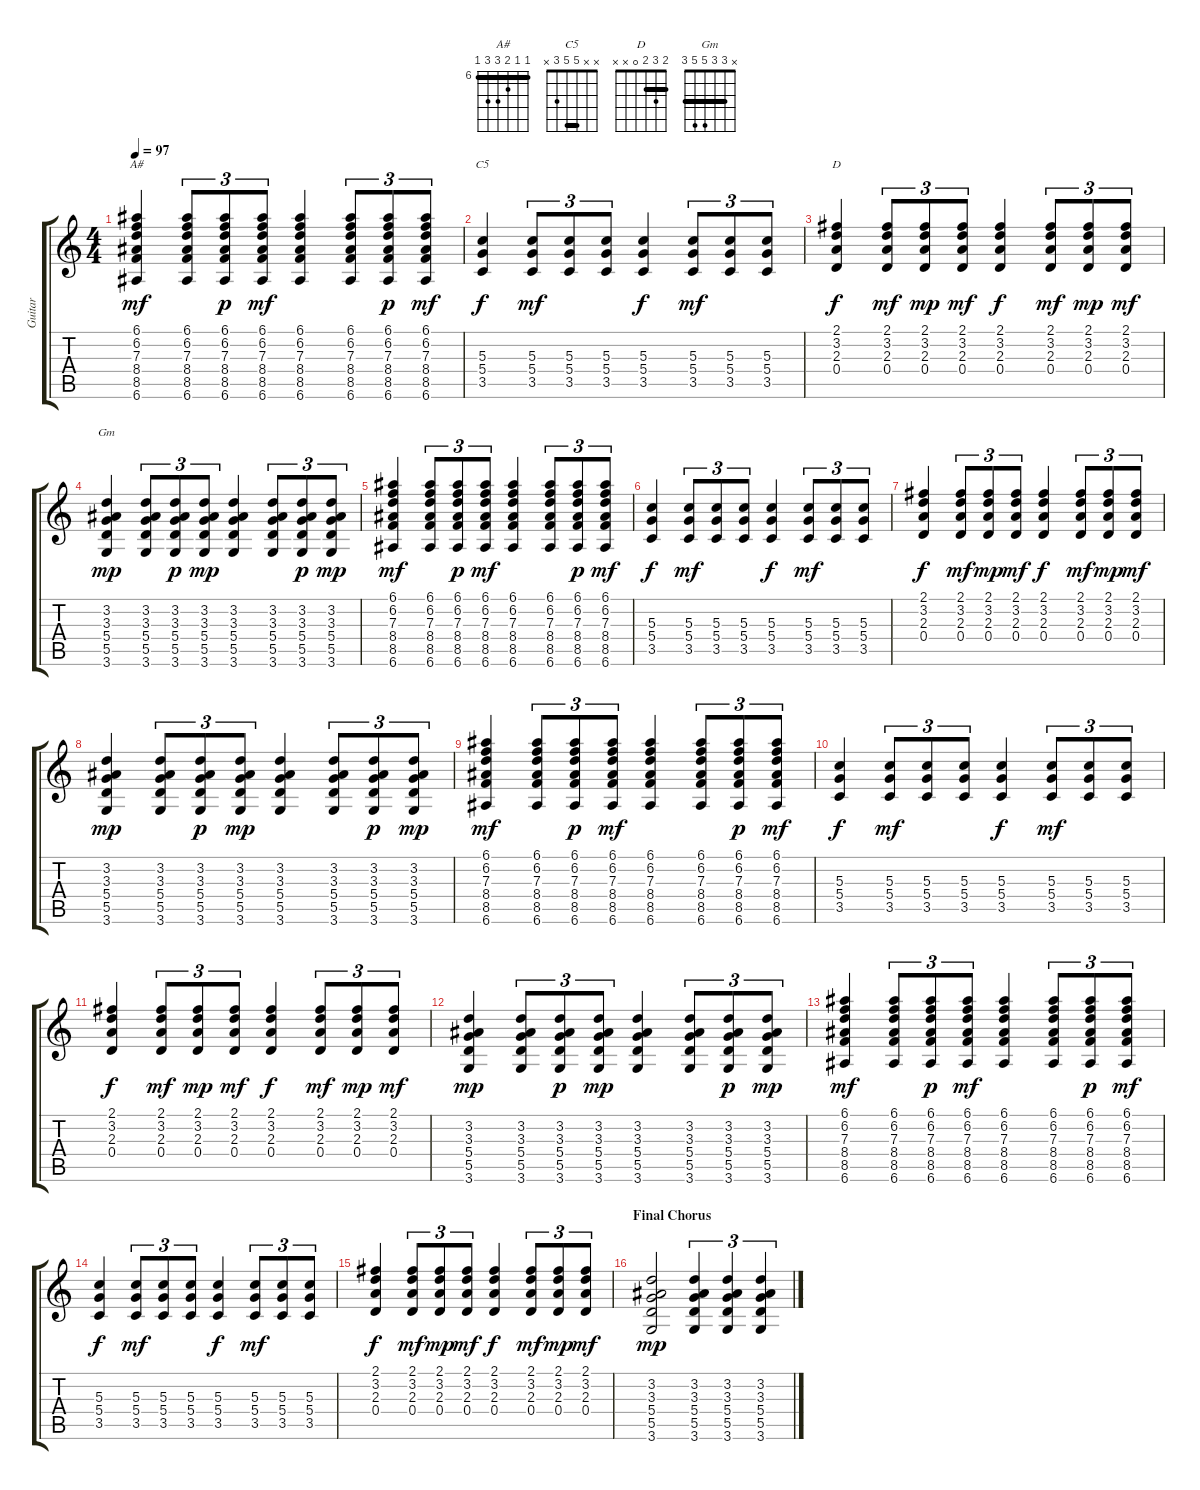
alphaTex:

\track ("Guitar" "Guitar") {instrument acousticguitarsteel}
\staff {score tabs}
\tuning (E4 B3 G3 D3 A2 E2) {hide}
\chord ("A#" 6 6 7 8 8 6) {firstfret 6 barre 6}
\chord ("C5" x x 5 5 3 x) {barre 5}
\chord ("D" 2 3 2 0 x x) {barre 2}
\chord ("Gm" x 3 3 5 5 3) {barre 3}
\ts (4 4)
\tempo 97
\clef g2
\ks c
(6.1 6.2 7.3 8.4 8.5 6.6).4{ch "A#" dy mf} (6.1 6.2 7.3 8.4 8.5 6.6).8{tu (3 2)} (6.1 6.2 7.3 8.4 8.5 6.6).8{tu (3 2) dy p} (6.1 6.2 7.3 8.4 8.5 6.6).8{tu (3 2) dy mf} (6.1 6.2 7.3 8.4 8.5 6.6).4 (6.1 6.2 7.3 8.4 8.5 6.6).8{tu (3 2)} (6.1 6.2 7.3 8.4 8.5 6.6).8{tu (3 2) dy p} (6.1 6.2 7.3 8.4 8.5 6.6).8{tu (3 2) dy mf} |
(5.3 5.4 3.5).4{ch "C5" dy f} (5.3 5.4 3.5).8{tu (3 2) dy mf} (5.3 5.4 3.5).8{tu (3 2)} (5.3 5.4 3.5).8{tu (3 2)} (5.3 5.4 3.5).4{dy f} (5.3 5.4 3.5).8{tu (3 2) dy mf} (5.3 5.4 3.5).8{tu (3 2)} (5.3 5.4 3.5).8{tu (3 2)} |
(2.1 3.2 2.3 0.4).4{ch "D" dy f} (2.1 3.2 2.3 0.4).8{tu (3 2) dy mf} (2.1 3.2 2.3 0.4).8{tu (3 2) dy mp} (2.1 3.2 2.3 0.4).8{tu (3 2) dy mf} (2.1 3.2 2.3 0.4).4{dy f} (2.1 3.2 2.3 0.4).8{tu (3 2) dy mf} (2.1 3.2 2.3 0.4).8{tu (3 2) dy mp} (2.1 3.2 2.3 0.4).8{tu (3 2) dy mf} |
(3.2 3.3 5.4 5.5 3.6).4{ch "Gm" dy mp} (3.2 3.3 5.4 5.5 3.6).8{tu (3 2)} (3.2 3.3 5.4 5.5 3.6).8{tu (3 2) dy p} (3.2 3.3 5.4 5.5 3.6).8{tu (3 2) dy mp} (3.2 3.3 5.4 5.5 3.6).4 (3.2 3.3 5.4 5.5 3.6).8{tu (3 2)} (3.2 3.3 5.4 5.5 3.6).8{tu (3 2) dy p} (3.2 3.3 5.4 5.5 3.6).8{tu (3 2) dy mp} |
(6.1 6.2 7.3 8.4 8.5 6.6).4{dy mf} (6.1 6.2 7.3 8.4 8.5 6.6).8{tu (3 2)} (6.1 6.2 7.3 8.4 8.5 6.6).8{tu (3 2) dy p} (6.1 6.2 7.3 8.4 8.5 6.6).8{tu (3 2) dy mf} (6.1 6.2 7.3 8.4 8.5 6.6).4 (6.1 6.2 7.3 8.4 8.5 6.6).8{tu (3 2)} (6.1 6.2 7.3 8.4 8.5 6.6).8{tu (3 2) dy p} (6.1 6.2 7.3 8.4 8.5 6.6).8{tu (3 2) dy mf} |
(5.3 5.4 3.5).4{dy f} (5.3 5.4 3.5).8{tu (3 2) dy mf} (5.3 5.4 3.5).8{tu (3 2)} (5.3 5.4 3.5).8{tu (3 2)} (5.3 5.4 3.5).4{dy f} (5.3 5.4 3.5).8{tu (3 2) dy mf} (5.3 5.4 3.5).8{tu (3 2)} (5.3 5.4 3.5).8{tu (3 2)} |
(2.1 3.2 2.3 0.4).4{dy f} (2.1 3.2 2.3 0.4).8{tu (3 2) dy mf} (2.1 3.2 2.3 0.4).8{tu (3 2) dy mp} (2.1 3.2 2.3 0.4).8{tu (3 2) dy mf} (2.1 3.2 2.3 0.4).4{dy f} (2.1 3.2 2.3 0.4).8{tu (3 2) dy mf} (2.1 3.2 2.3 0.4).8{tu (3 2) dy mp} (2.1 3.2 2.3 0.4).8{tu (3 2) dy mf} |
(3.2 3.3 5.4 5.5 3.6).4{dy mp} (3.2 3.3 5.4 5.5 3.6).8{tu (3 2)} (3.2 3.3 5.4 5.5 3.6).8{tu (3 2) dy p} (3.2 3.3 5.4 5.5 3.6).8{tu (3 2) dy mp} (3.2 3.3 5.4 5.5 3.6).4 (3.2 3.3 5.4 5.5 3.6).8{tu (3 2)} (3.2 3.3 5.4 5.5 3.6).8{tu (3 2) dy p} (3.2 3.3 5.4 5.5 3.6).8{tu (3 2) dy mp} |
(6.1 6.2 7.3 8.4 8.5 6.6).4{dy mf} (6.1 6.2 7.3 8.4 8.5 6.6).8{tu (3 2)} (6.1 6.2 7.3 8.4 8.5 6.6).8{tu (3 2) dy p} (6.1 6.2 7.3 8.4 8.5 6.6).8{tu (3 2) dy mf} (6.1 6.2 7.3 8.4 8.5 6.6).4 (6.1 6.2 7.3 8.4 8.5 6.6).8{tu (3 2)} (6.1 6.2 7.3 8.4 8.5 6.6).8{tu (3 2) dy p} (6.1 6.2 7.3 8.4 8.5 6.6).8{tu (3 2) dy mf} |
(5.3 5.4 3.5).4{dy f} (5.3 5.4 3.5).8{tu (3 2) dy mf} (5.3 5.4 3.5).8{tu (3 2)} (5.3 5.4 3.5).8{tu (3 2)} (5.3 5.4 3.5).4{dy f} (5.3 5.4 3.5).8{tu (3 2) dy mf} (5.3 5.4 3.5).8{tu (3 2)} (5.3 5.4 3.5).8{tu (3 2)} |
(2.1 3.2 2.3 0.4).4{dy f} (2.1 3.2 2.3 0.4).8{tu (3 2) dy mf} (2.1 3.2 2.3 0.4).8{tu (3 2) dy mp} (2.1 3.2 2.3 0.4).8{tu (3 2) dy mf} (2.1 3.2 2.3 0.4).4{dy f} (2.1 3.2 2.3 0.4).8{tu (3 2) dy mf} (2.1 3.2 2.3 0.4).8{tu (3 2) dy mp} (2.1 3.2 2.3 0.4).8{tu (3 2) dy mf} |
(3.2 3.3 5.4 5.5 3.6).4{dy mp} (3.2 3.3 5.4 5.5 3.6).8{tu (3 2)} (3.2 3.3 5.4 5.5 3.6).8{tu (3 2) dy p} (3.2 3.3 5.4 5.5 3.6).8{tu (3 2) dy mp} (3.2 3.3 5.4 5.5 3.6).4 (3.2 3.3 5.4 5.5 3.6).8{tu (3 2)} (3.2 3.3 5.4 5.5 3.6).8{tu (3 2) dy p} (3.2 3.3 5.4 5.5 3.6).8{tu (3 2) dy mp} |
(6.1 6.2 7.3 8.4 8.5 6.6).4{dy mf} (6.1 6.2 7.3 8.4 8.5 6.6).8{tu (3 2)} (6.1 6.2 7.3 8.4 8.5 6.6).8{tu (3 2) dy p} (6.1 6.2 7.3 8.4 8.5 6.6).8{tu (3 2) dy mf} (6.1 6.2 7.3 8.4 8.5 6.6).4 (6.1 6.2 7.3 8.4 8.5 6.6).8{tu (3 2)} (6.1 6.2 7.3 8.4 8.5 6.6).8{tu (3 2) dy p} (6.1 6.2 7.3 8.4 8.5 6.6).8{tu (3 2) dy mf} |
(5.3 5.4 3.5).4{dy f} (5.3 5.4 3.5).8{tu (3 2) dy mf} (5.3 5.4 3.5).8{tu (3 2)} (5.3 5.4 3.5).8{tu (3 2)} (5.3 5.4 3.5).4{dy f} (5.3 5.4 3.5).8{tu (3 2) dy mf} (5.3 5.4 3.5).8{tu (3 2)} (5.3 5.4 3.5).8{tu (3 2)} |
(2.1 3.2 2.3 0.4).4{dy f} (2.1 3.2 2.3 0.4).8{tu (3 2) dy mf} (2.1 3.2 2.3 0.4).8{tu (3 2) dy mp} (2.1 3.2 2.3 0.4).8{tu (3 2) dy mf} (2.1 3.2 2.3 0.4).4{dy f} (2.1 3.2 2.3 0.4).8{tu (3 2) dy mf} (2.1 3.2 2.3 0.4).8{tu (3 2) dy mp} (2.1 3.2 2.3 0.4).8{tu (3 2) dy mf} |
\section ("" "Final Chorus")
(3.2 3.3 5.4 5.5 3.6).2{dy mp} (3.2 3.3 5.4 5.5 3.6).4{tu (3 2)} (3.2 3.3 5.4 5.5 3.6).4{tu (3 2)} (3.2 3.3 5.4 5.5 3.6).4{tu (3 2)}
